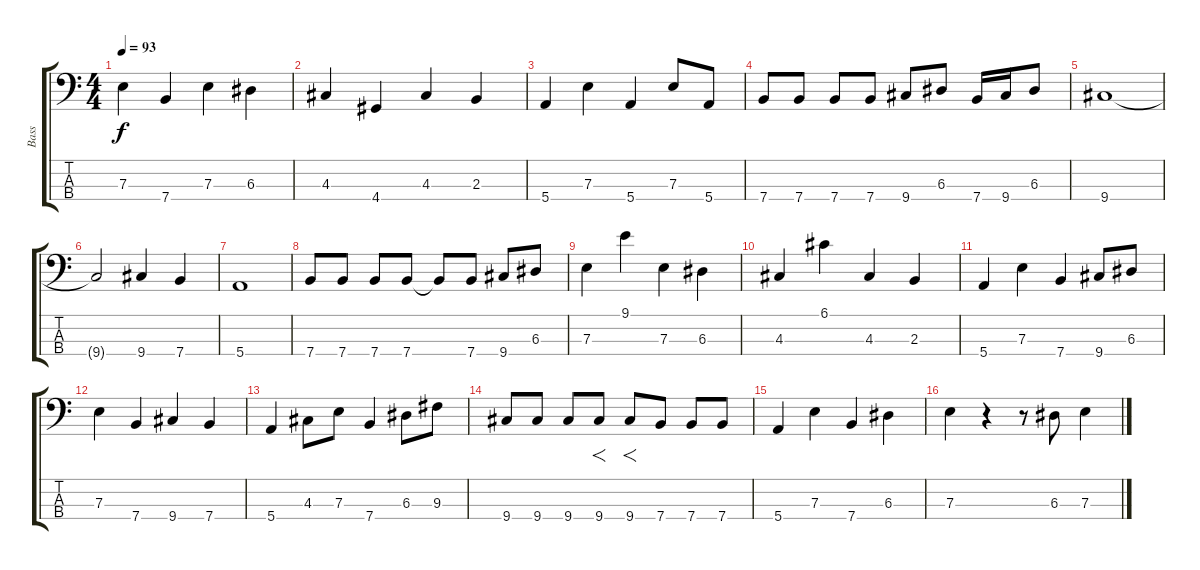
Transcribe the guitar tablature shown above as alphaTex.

\track ("Bass" "Bass") {instrument electricbassfinger}
\staff {score tabs}
\tuning (G2 D2 A1 E1) {hide}
\ts (4 4)
\tempo 93
\clef f4
\ks c
7.3.4{dy f} 7.4.4 7.3.4 6.3.4 |
4.3.4 4.4.4 4.3.4 2.3.4 |
5.4.4 7.3.4 5.4.4 7.3.8 5.4.8 |
7.4.8 7.4.8 7.4.8 7.4.8 9.4.8 6.3.8 7.4.16 9.4.16 6.3.8 |
9.4.1 |
9.4{t}.2 9.4.4 7.4.4 |
5.4.1 |
7.4.8 7.4.8 7.4.8 7.4.8 7.4{t}.8 7.4.8 9.4.8 6.3.8 |
7.3.4 9.1.4 7.3.4 6.3.4 |
4.3.4 6.1.4 4.3.4 2.3.4 |
5.4.4 7.3.4 7.4.4 9.4.8 6.3.8 |
7.3.4 7.4.4 9.4.4 7.4.4 |
5.4.4 4.3.8 7.3.8 7.4.4 6.3.8 9.3.8 |
9.4.8 9.4.8 9.4.8 9.4.8{f} 9.4.8{f} 7.4.8 7.4.8 7.4.8 |
5.4.4 7.3.4 7.4.4 6.3.4 |
7.3.4 r.4 r.8 6.3.8 7.3.4
